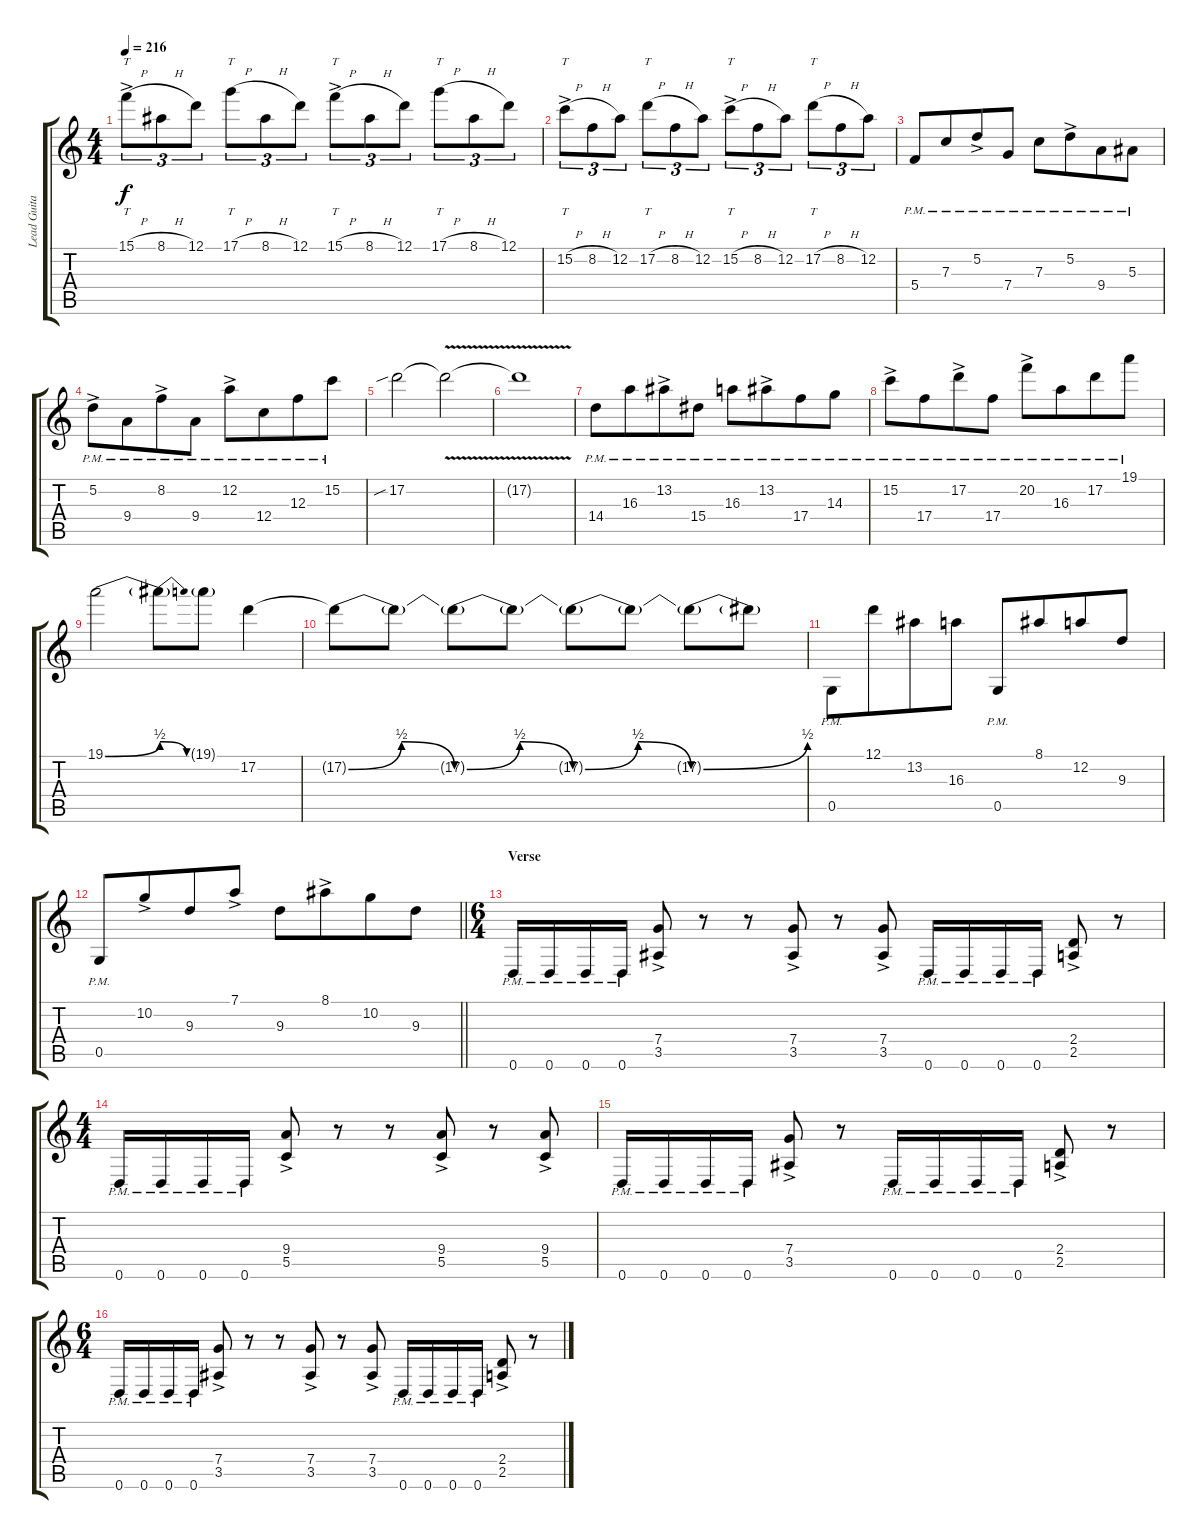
\track ("Lead Guitar" "Lead Guita") {instrument distortionguitar}
\staff {score tabs}
\tuning (D4 A3 F3 C3 G2 D2) {hide}
\ts (4 4)
\tempo 216
\clef g2
\ks c
15.1{h ac}.8{tt tu (3 2) dy f} 8.1{h}.8{tu (3 2)} 12.1.8{tu (3 2)} 17.1{h}.8{tt tu (3 2)} 8.1{h}.8{tu (3 2)} 12.1.8{tu (3 2)} 15.1{h ac}.8{tt tu (3 2)} 8.1{h}.8{tu (3 2)} 12.1.8{tu (3 2)} 17.1{h}.8{tt tu (3 2)} 8.1{h}.8{tu (3 2)} 12.1.8{tu (3 2)} |
15.2{h ac}.8{tt tu (3 2)} 8.2{h}.8{tu (3 2)} 12.2.8{tu (3 2)} 17.2{h}.8{tt tu (3 2)} 8.2{h}.8{tu (3 2)} 12.2.8{tu (3 2)} 15.2{h ac}.8{tt tu (3 2)} 8.2{h}.8{tu (3 2)} 12.2.8{tu (3 2)} 17.2{h}.8{tt tu (3 2)} 8.2{h}.8{tu (3 2)} 12.2.8{tu (3 2)} |
5.4{pm}.8 7.3{pm}.8{beam merge} 5.2{ac pm}.8 7.4{pm}.8 7.3{pm}.8 5.2{ac pm}.8{beam merge} 9.4{pm}.8 5.3{pm}.8 |
5.2{ac pm}.8 9.4{pm}.8{beam merge} 8.2{ac pm}.8 9.4{pm}.8 12.2{ac pm}.8 12.4{pm}.8{beam merge} 12.3{pm}.8 15.2{pm}.8 |
17.2{sib}.2 17.2{v t}.2 |
17.2{t}.1 |
14.4{pm}.8 16.3{pm}.8{beam merge} 13.2{ac pm}.8 15.4{pm}.8 16.3{pm}.8 13.2{ac pm}.8{beam merge} 17.4{pm}.8 14.3{pm}.8 |
15.2{ac pm}.8 17.4{pm}.8{beam merge} 17.2{ac pm}.8 17.4{pm}.8 20.2{ac pm}.8 16.3{pm}.8{beam merge} 17.2{pm}.8 19.1{pm}.8 |
19.1{be (bend 0 0 60 2)}.2 19.1{be (release 0 2 60 0) t}.8 19.1{g}.8 17.2.4 |
17.2{be (bendrelease 0 0 20 2 40 2 60 0) t}.8 17.2{t}.8 17.2{be (bendrelease 0 0 20 2 40 2 60 0) t}.8 17.2{t}.8 17.2{be (bendrelease 0 0 20 2 40 2 60 0) t}.8 17.2{t}.8 17.2{be (bend 0 0 60 2) t}.8 17.2{t}.8 |
0.5{pm}.8 12.1.8{beam merge} 13.2.8 16.3.8 0.5{pm}.8 8.1.8{beam merge} 12.2.8 9.3.8 |
\barLineRight lightlight
0.5{pm}.8 10.2{ac}.8{beam merge} 9.3.8 7.1{ac}.8 9.3.8 8.1{ac}.8{beam merge} 10.2.8 9.3.8 |
\ts (6 4)
\section ("" "Verse")
0.6{pm}.16 0.6{pm}.16 0.6{pm}.16 0.6{pm}.16{beam split} (7.4{ac} 3.5{ac}).8 r.8 r.8 (7.4{ac} 3.5{ac}).8 r.8 (7.4{ac} 3.5{ac}).8{beam split} 0.6{pm}.16 0.6{pm}.16 0.6{pm}.16 0.6{pm}.16{beam split} (2.4{ac} 2.5{ac}).8 r.8 |
\ts (4 4)
0.6{pm}.16 0.6{pm}.16 0.6{pm}.16 0.6{pm}.16{beam split} (9.4{ac} 5.5{ac}).8 r.8 r.8 (9.4{ac} 5.5{ac}).8 r.8 (9.4{ac} 5.5{ac}).8 |
0.6{pm}.16 0.6{pm}.16 0.6{pm}.16 0.6{pm}.16 (7.4{ac} 3.5{ac}).8 r.8 0.6{pm}.16 0.6{pm}.16 0.6{pm}.16 0.6{pm}.16 (2.4{ac} 2.5{ac}).8 r.8 |
\ts (6 4)
0.6{pm}.16 0.6{pm}.16 0.6{pm}.16 0.6{pm}.16{beam split} (7.4{ac} 3.5{ac}).8 r.8 r.8 (7.4{ac} 3.5{ac}).8 r.8 (7.4{ac} 3.5{ac}).8{beam split} 0.6{pm}.16 0.6{pm}.16 0.6{pm}.16 0.6{pm}.16{beam split} (2.4{ac} 2.5{ac}).8 r.8
